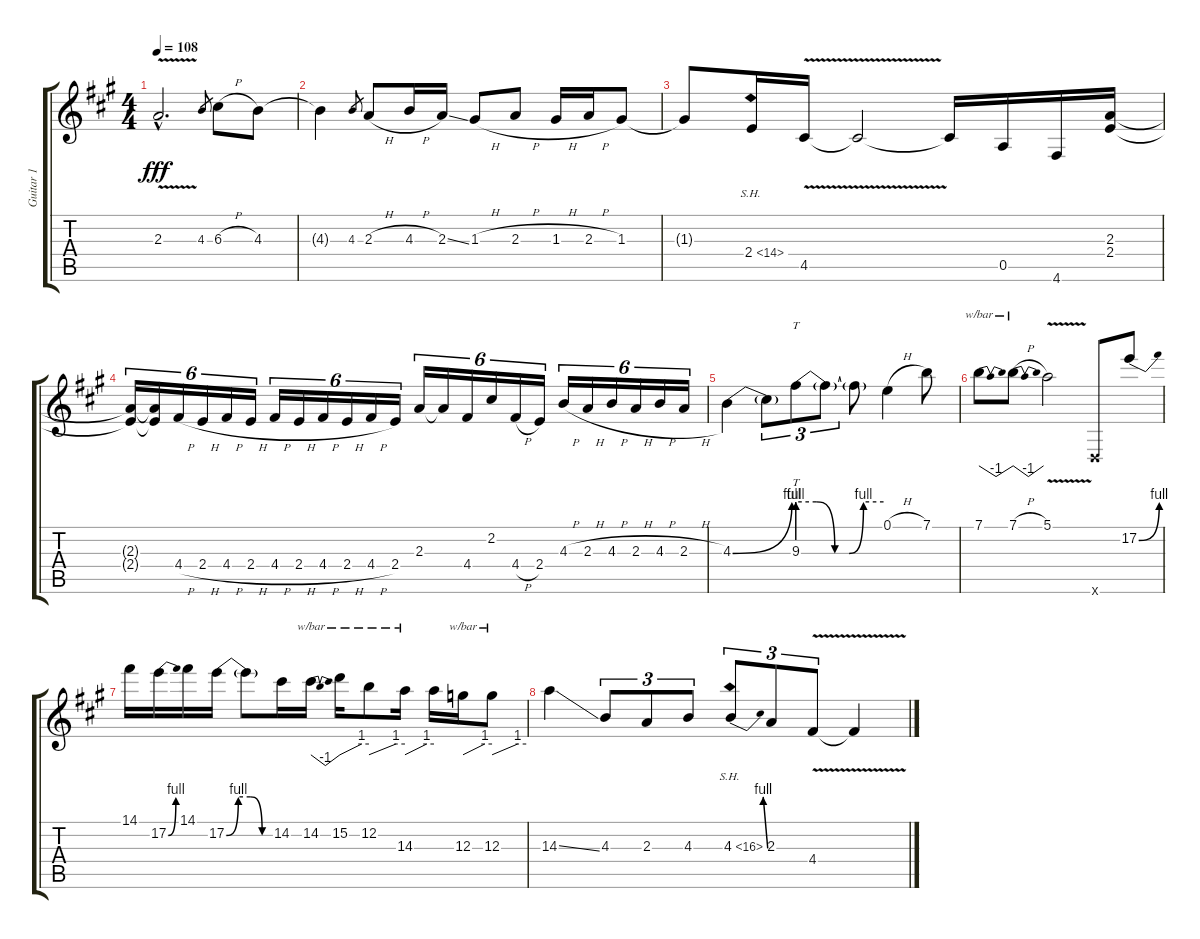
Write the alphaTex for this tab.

\track ("Guitar 1" "Guitar 1") {instrument distortionguitar}
\staff {score tabs}
\tuning (E4 B3 G3 D3 A2 D2) {hide}
\ts (4 4)
\tempo 108
\clef g2
\ks a
2.3{v hac}.2{d dy fff} 4.3.8{gr} 6.3{h}.8 4.3.8 |
4.3{t}.4 4.3.8{gr} 2.3{h}.8 4.3{h}.16 2.3{ss}.16 1.3{h}.8 2.3{h}.8 1.3{h}.16 2.3{h}.16 1.3.8 |
1.3{t}.8 2.4{sh 12}.16 4.5{v}.16 4.5{t}.2 4.5{t}.16 0.5.16 4.6.16 (2.3 2.4).16 |
(2.3{t} 2.4{t}).16{tu (6 4)} (2.3{t} 2.4{t}).16{tu (6 4)} 4.4{h}.16{tu (6 4)} 2.4{h}.16{tu (6 4)} 4.4{h}.16{tu (6 4)} 2.4{h}.16{tu (6 4)} 4.4{h}.16{tu (6 4)} 2.4{h}.16{tu (6 4)} 4.4{h}.16{tu (6 4)} 2.4{h}.16{tu (6 4)} 4.4{h}.16{tu (6 4)} 2.4.16{tu (6 4)} 2.3.16{tu (6 4)} 2.3{t}.16{tu (6 4)} 4.4.16{tu (6 4)} 2.2.16{tu (6 4)} 4.4{h}.16{tu (6 4)} 2.4.16{tu (6 4)} 4.3{h}.16{tu (6 4)} 2.3{h}.16{tu (6 4)} 4.3{h}.16{tu (6 4)} 2.3{h}.16{tu (6 4)} 4.3{h}.16{tu (6 4)} 2.3{h}.16{tu (6 4)} |
4.3{be (bend 0 0 60 4)}.4 4.3{t}.8{tu (3 2)} 9.3{be (custom 0 4 13 4 26 0 36 0 46 4 60 4)}.8{tt tu (3 2)} 9.3{t}.8{tu (3 2)} 9.3{t}.8 0.1{h}.4 7.1.8 |
7.1.8{tbe (dip default 0 0 30 -4 60 0)} 7.1{h}.8{tbe (dip default 0 0 30 -4 60 0)} 5.1{v}.2 0.6{x}.8 17.2{be (bend 0 0 60 4)}.8 |
14.1.16 17.2{be (bend 0 0 60 4)}.16 14.1.16 17.2{be (custom 0 0 15 4 30 4 45 0 60 0)}.16 17.2{t}.8 14.2.16 14.2.16{tbe (dip default 0 0 30 -4 60 0)} 15.2.16{tbe (custom default 0 0 45 4 60 4)} 12.2.8{tbe (custom default 0 0 45 4 60 4)} 14.3.16{tbe (custom default 0 0 45 4 60 4)} 14.3{t}.16 12.3.16{tbe (custom default 0 0 45 4 60 4)} 12.3.8{tbe (custom default 0 0 45 4 60 4)} |
14.3{ss}.4 4.3.8{tu (3 2)} 2.3.8{tu (3 2)} 4.3.8{tu (3 2)} 4.3{be (bend 0 0 60 4) sh 12}.8{tu (3 2)} 2.3.8{tu (3 2)} 4.4{v}.8{tu (3 2)} 4.4{t}.4
